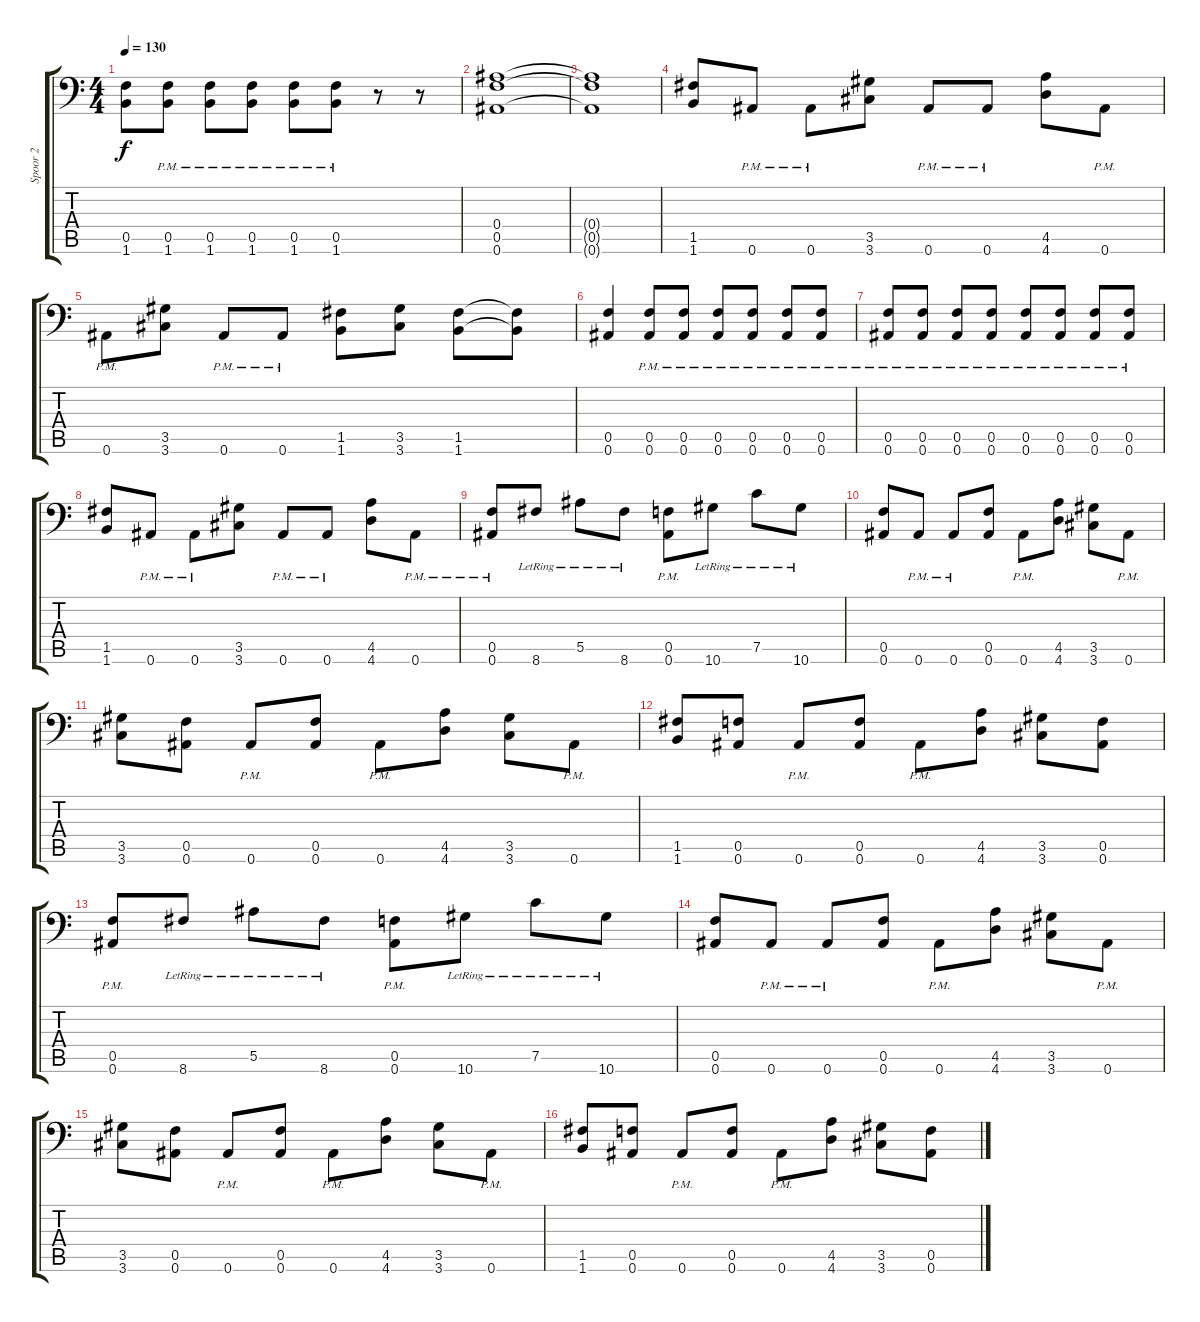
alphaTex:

\track ("Spoor 2" "Spoor 2") {instrument distortionguitar}
\staff {score tabs}
\tuning (C4 G3 Eb3 Bb2 F2 Bb1) {hide}
\ts (4 4)
\tempo 130
\clef f4
\ks c
(0.5 1.6).8{dy f} (0.5{pm} 1.6{pm}).8 (0.5{pm} 1.6{pm}).8 (0.5{pm} 1.6{pm}).8 (0.5{pm} 1.6{pm}).8 (0.5{pm} 1.6{pm}).8 r.8 r.8 |
(0.4 0.5 0.6).1 |
(0.4{t} 0.5{t} 0.6{t}).1 |
(1.5 1.6).8 0.6{pm}.8 0.6{pm}.8 (3.5 3.6).8 0.6{pm}.8 0.6{pm}.8 (4.5 4.6).8 0.6{pm}.8 |
0.6{pm}.8 (3.5 3.6).8 0.6{pm}.8 0.6{pm}.8 (1.5 1.6).8 (3.5 3.6).8 (1.5 1.6).8 (1.5{t} 1.6{t}).8 |
(0.5 0.6).4 (0.5{pm} 0.6{pm}).8 (0.5{pm} 0.6{pm}).8 (0.5{pm} 0.6{pm}).8 (0.5{pm} 0.6{pm}).8 (0.5{pm} 0.6{pm}).8 (0.5{pm} 0.6{pm}).8 |
(0.5{pm} 0.6{pm}).8 (0.5{pm} 0.6{pm}).8 (0.5{pm} 0.6{pm}).8 (0.5{pm} 0.6{pm}).8 (0.5{pm} 0.6{pm}).8 (0.5{pm} 0.6{pm}).8 (0.5{pm} 0.6{pm}).8 (0.5{pm} 0.6{pm}).8 |
(1.5 1.6).8 0.6{pm}.8 0.6{pm}.8 (3.5 3.6).8 0.6{pm}.8 0.6{pm}.8 (4.5 4.6).8 0.6{pm}.8 |
(0.5{pm} 0.6{pm}).8 8.6{lr}.8 5.5{lr}.8 8.6{lr}.8 (0.5{pm} 0.6{pm}).8 10.6{lr}.8 7.5{lr}.8 10.6{lr}.8 |
(0.5 0.6).8 0.6{pm}.8 0.6{pm}.8 (0.5 0.6).8 0.6{pm}.8 (4.5 4.6).8 (3.5 3.6).8 0.6{pm}.8 |
(3.5 3.6).8 (0.5 0.6).8 0.6{pm}.8 (0.5 0.6).8 0.6{pm}.8 (4.5 4.6).8 (3.5 3.6).8 0.6{pm}.8 |
(1.5 1.6).8 (0.5 0.6).8 0.6{pm}.8 (0.5 0.6).8 0.6{pm}.8 (4.5 4.6).8 (3.5 3.6).8 (0.5 0.6).8 |
(0.5{pm} 0.6{pm}).8 8.6{lr}.8 5.5{lr}.8 8.6{lr}.8 (0.5{pm} 0.6{pm}).8 10.6{lr}.8 7.5{lr}.8 10.6{lr}.8 |
(0.5 0.6).8 0.6{pm}.8 0.6{pm}.8 (0.5 0.6).8 0.6{pm}.8 (4.5 4.6).8 (3.5 3.6).8 0.6{pm}.8 |
(3.5 3.6).8 (0.5 0.6).8 0.6{pm}.8 (0.5 0.6).8 0.6{pm}.8 (4.5 4.6).8 (3.5 3.6).8 0.6{pm}.8 |
(1.5 1.6).8 (0.5 0.6).8 0.6{pm}.8 (0.5 0.6).8 0.6{pm}.8 (4.5 4.6).8 (3.5 3.6).8 (0.5 0.6).8
